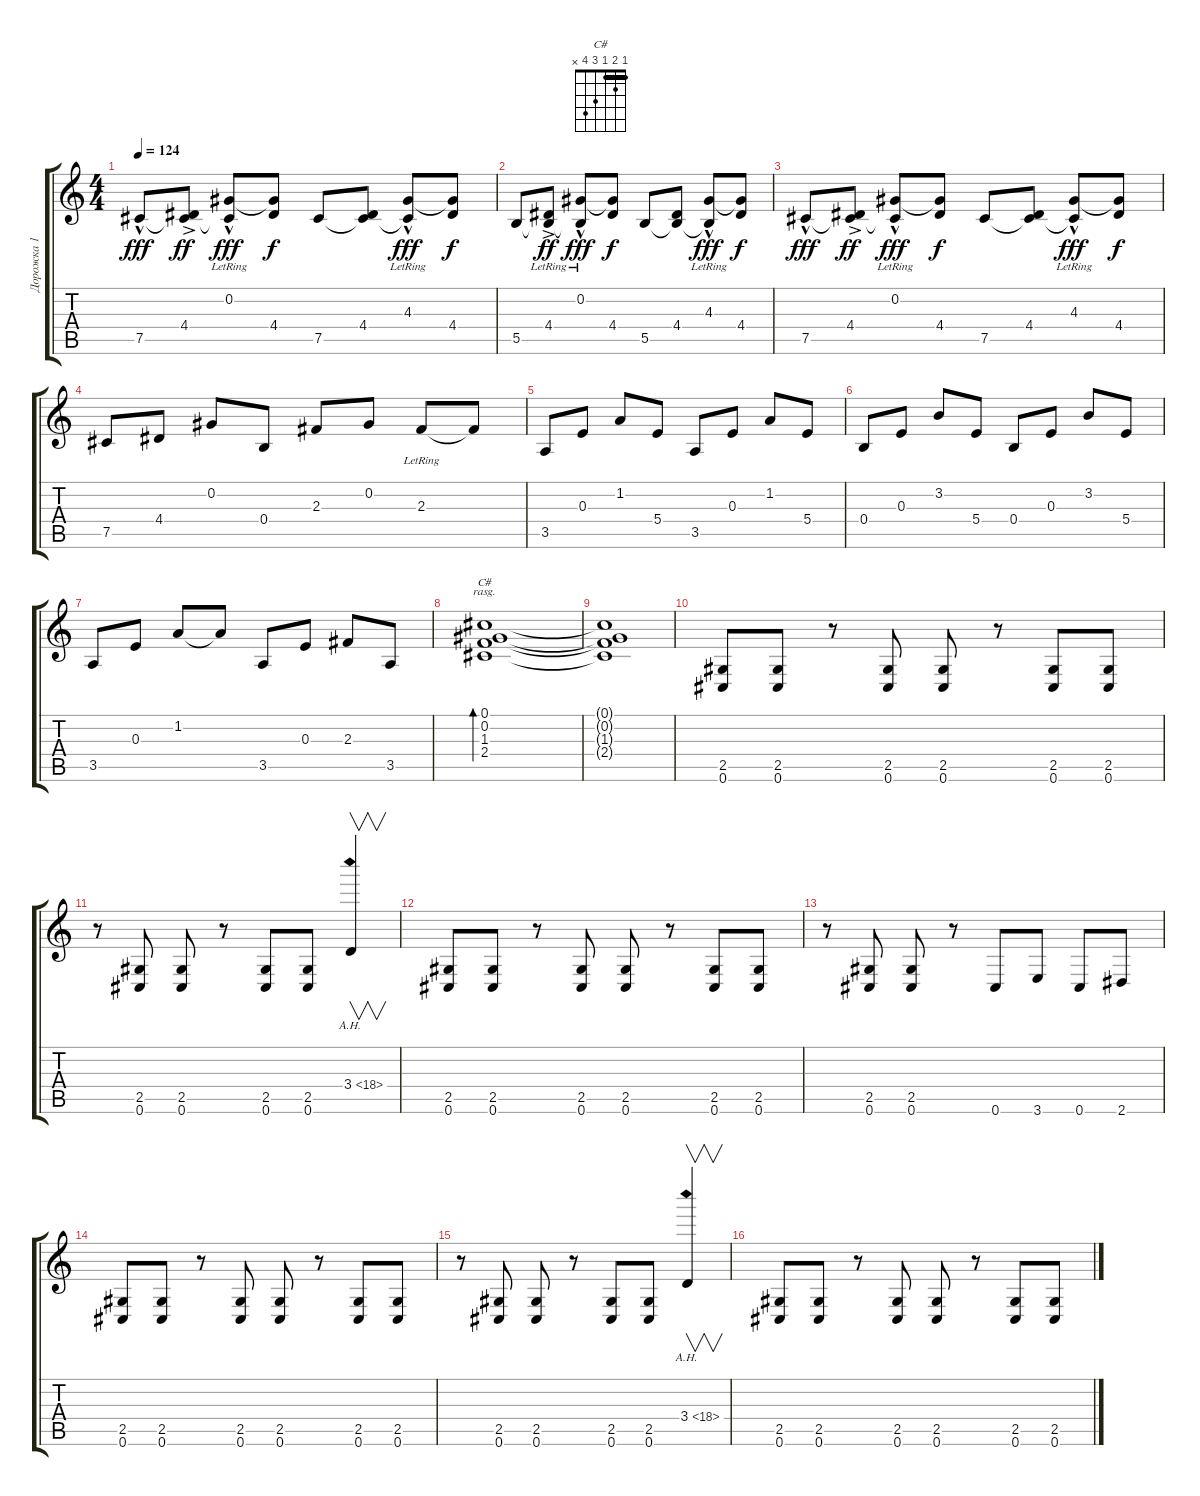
\track ("Дорожка 1" "Дорожка 1") {instrument distortionguitar}
\staff {score tabs}
\tuning (Db4 Ab3 E3 B2 Gb2 Db2) {hide}
\chord ("C#" 1 2 1 3 4 x) {barre 1}
\ts (4 4)
\tempo 124
\clef g2
\ks c
7.5{hac}.8{dy fff} (4.4{ac} 7.5{t}).8{dy ff} (0.2{hac lr} 7.5{t}).8{dy fff} (0.2{t} 4.4).8{dy f} 7.5.8 (4.4 7.5{t}).8 (4.3{hac lr} 7.5{t}).8{dy fff} (4.3{t} 4.4).8{dy f} |
5.5.8 (4.4{ac lr} 5.5{t}).8{dy ff} (0.2{hac lr} 5.5{t}).8{dy fff} (0.2{t} 4.4).8{dy f} 5.5.8 (4.4 5.5{t}).8 (4.3{hac lr} 5.5{t}).8{dy fff} (4.3{t} 4.4).8{dy f} |
7.5{hac}.8{dy fff} (4.4{ac} 7.5{t}).8{dy ff} (0.2{hac lr} 7.5{t}).8{dy fff} (0.2{t} 4.4).8{dy f} 7.5.8 (4.4 7.5{t}).8 (4.3{hac lr} 7.5{t}).8{dy fff} (4.3{t} 4.4).8{dy f} |
7.5.8 4.4.8 0.2.8 0.4.8 2.3.8 0.2.8 2.3{lr}.8 2.3{t}.8 |
3.5.8 0.3.8 1.2.8 5.4.8 3.5.8 0.3.8 1.2.8 5.4.8 |
0.4.8 0.3.8 3.2.8 5.4.8 0.4.8 0.3.8 3.2.8 5.4.8 |
3.5.8 0.3.8 1.2.8 1.2{t}.8 3.5.8 0.3.8 2.3.8 3.5.8 |
(0.1 0.2 1.3 2.4).1{bd 480 ch "C#" rasg ii} |
(0.1{t} 0.2{t} 1.3{t} 2.4{t}).1 |
(2.5 0.6).8{instrument distortionguitar} (2.5 0.6).8 r.8 (2.5 0.6).8 (2.5 0.6).8 r.8 (2.5 0.6).8 (2.5 0.6).8 |
r.8 (2.5 0.6).8 (2.5 0.6).8 r.8 (2.5 0.6).8 (2.5 0.6).8 3.4{ah 15}.4{v} |
(2.5 0.6).8 (2.5 0.6).8 r.8 (2.5 0.6).8 (2.5 0.6).8 r.8 (2.5 0.6).8 (2.5 0.6).8 |
r.8 (2.5 0.6).8 (2.5 0.6).8 r.8 0.6.8 3.6.8 0.6.8 2.6.8 |
(2.5 0.6).8 (2.5 0.6).8 r.8 (2.5 0.6).8 (2.5 0.6).8 r.8 (2.5 0.6).8 (2.5 0.6).8 |
r.8 (2.5 0.6).8 (2.5 0.6).8 r.8 (2.5 0.6).8 (2.5 0.6).8 3.4{ah 15}.4{v} |
(2.5 0.6).8 (2.5 0.6).8 r.8 (2.5 0.6).8 (2.5 0.6).8 r.8 (2.5 0.6).8 (2.5 0.6).8
